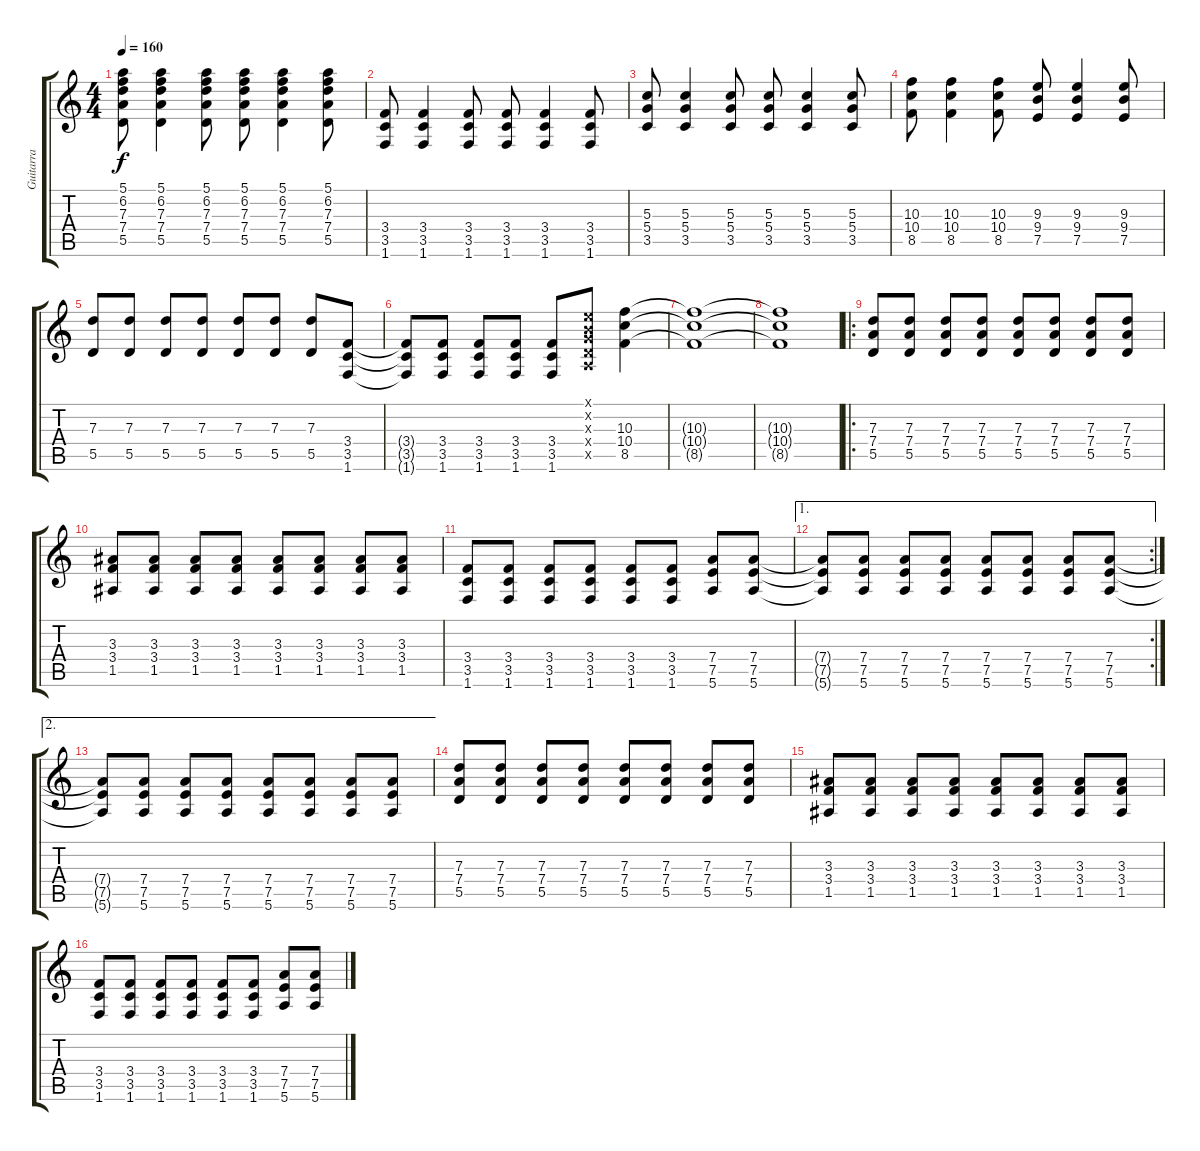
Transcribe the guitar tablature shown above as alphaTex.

\track ("Guitarra" "Guitarra") {instrument distortionguitar}
\staff {score tabs}
\tuning (E4 B3 G3 D3 A2 E2) {hide}
\ts (4 4)
\tempo 160
\clef g2
\ks c
(5.1 6.2 7.3 7.4 5.5).8{dy f} (5.1 6.2 7.3 7.4 5.5).4 (5.1 6.2 7.3 7.4 5.5).8 (5.1 6.2 7.3 7.4 5.5).8 (5.1 6.2 7.3 7.4 5.5).4 (5.1 6.2 7.3 7.4 5.5).8 |
(3.4 3.5 1.6).8 (3.4 3.5 1.6).4 (3.4 3.5 1.6).8 (3.4 3.5 1.6).8 (3.4 3.5 1.6).4 (3.4 3.5 1.6).8 |
(5.3 5.4 3.5).8 (5.3 5.4 3.5).4 (5.3 5.4 3.5).8 (5.3 5.4 3.5).8 (5.3 5.4 3.5).4 (5.3 5.4 3.5).8 |
(10.3 10.4 8.5).8 (10.3 10.4 8.5).4 (10.3 10.4 8.5).8 (9.3 9.4 7.5).8 (9.3 9.4 7.5).4 (9.3 9.4 7.5).8 |
(7.3 5.5).8 (7.3 5.5).8 (7.3 5.5).8 (7.3 5.5).8 (7.3 5.5).8 (7.3 5.5).8 (7.3 5.5).8 (3.4 3.5 1.6).8 |
(3.4{t} 3.5{t} 1.6{t}).8 (3.4 3.5 1.6).8 (3.4 3.5 1.6).8 (3.4 3.5 1.6).8 (3.4 3.5 1.6).8 (0.1{x} 0.2{x} 0.3{x} 0.4{x} 0.5{x}).8 (10.3 10.4 8.5).4 |
(10.3{t} 10.4{t} 8.5{t}).1 |
(10.3{t} 10.4{t} 8.5{t}).1 |
\ro
(7.3 7.4 5.5).8 (7.3 7.4 5.5).8 (7.3 7.4 5.5).8 (7.3 7.4 5.5).8 (7.3 7.4 5.5).8 (7.3 7.4 5.5).8 (7.3 7.4 5.5).8 (7.3 7.4 5.5).8 |
(3.3 3.4 1.5).8 (3.3 3.4 1.5).8 (3.3 3.4 1.5).8 (3.3 3.4 1.5).8 (3.3 3.4 1.5).8 (3.3 3.4 1.5).8 (3.3 3.4 1.5).8 (3.3 3.4 1.5).8 |
(3.4 3.5 1.6).8 (3.4 3.5 1.6).8 (3.4 3.5 1.6).8 (3.4 3.5 1.6).8 (3.4 3.5 1.6).8 (3.4 3.5 1.6).8 (7.4 7.5 5.6).8 (7.4 7.5 5.6).8 |
\ae 1
\rc 2
(7.4{t} 7.5{t} 5.6{t}).8 (7.4 7.5 5.6).8 (7.4 7.5 5.6).8 (7.4 7.5 5.6).8 (7.4 7.5 5.6).8 (7.4 7.5 5.6).8 (7.4 7.5 5.6).8 (7.4 7.5 5.6).8 |
\ae 2
(7.4{t} 7.5{t} 5.6{t}).8 (7.4 7.5 5.6).8 (7.4 7.5 5.6).8 (7.4 7.5 5.6).8 (7.4 7.5 5.6).8 (7.4 7.5 5.6).8 (7.4 7.5 5.6).8 (7.4 7.5 5.6).8 |
(7.3 7.4 5.5).8 (7.3 7.4 5.5).8 (7.3 7.4 5.5).8 (7.3 7.4 5.5).8 (7.3 7.4 5.5).8 (7.3 7.4 5.5).8 (7.3 7.4 5.5).8 (7.3 7.4 5.5).8 |
(3.3 3.4 1.5).8 (3.3 3.4 1.5).8 (3.3 3.4 1.5).8 (3.3 3.4 1.5).8 (3.3 3.4 1.5).8 (3.3 3.4 1.5).8 (3.3 3.4 1.5).8 (3.3 3.4 1.5).8 |
(3.4 3.5 1.6).8 (3.4 3.5 1.6).8 (3.4 3.5 1.6).8 (3.4 3.5 1.6).8 (3.4 3.5 1.6).8 (3.4 3.5 1.6).8 (7.4 7.5 5.6).8 (7.4 7.5 5.6).8
